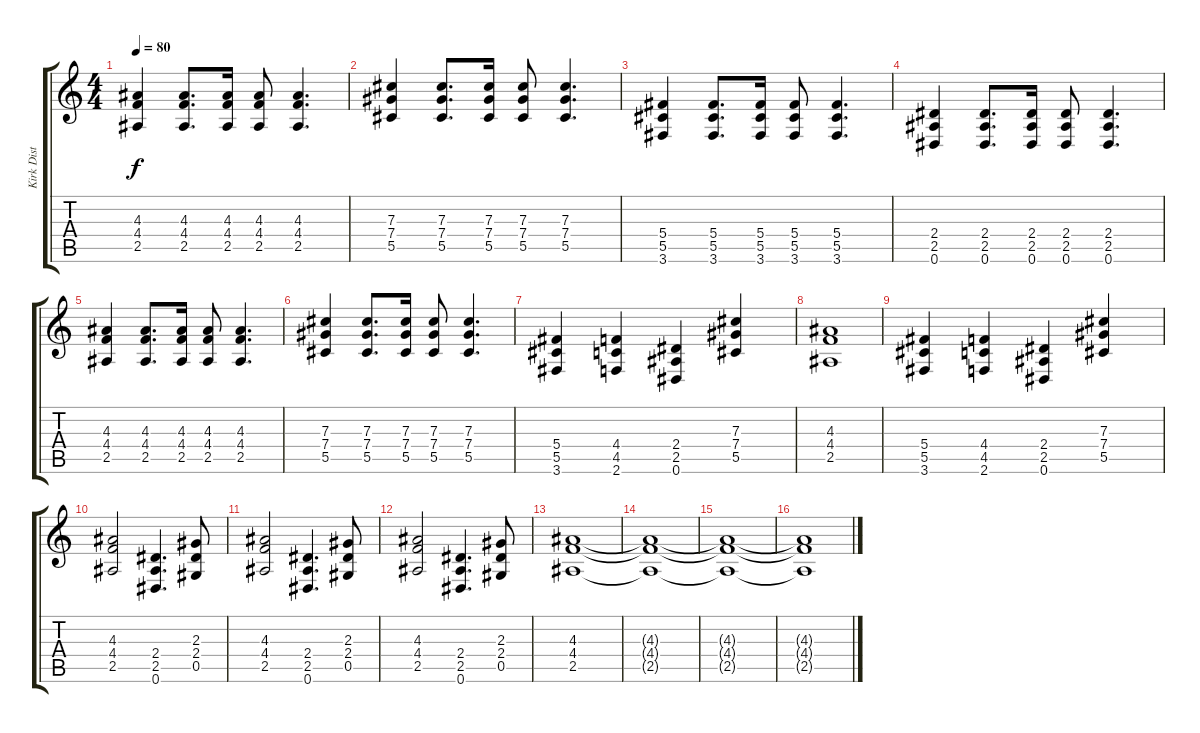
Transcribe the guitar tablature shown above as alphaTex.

\track ("Kirk Dist" "Kirk Dist") {instrument distortionguitar}
\staff {score tabs}
\tuning (Eb4 Bb3 Gb3 Db3 Ab2 Eb2) {hide}
\ts (4 4)
\tempo 80
\clef g2
\ks c
(4.3 4.4 2.5).4{dy f} (4.3 4.4 2.5).8{d} (4.3 4.4 2.5).16 (4.3 4.4 2.5).8 (4.3 4.4 2.5).4{d} |
(7.3 7.4 5.5).4 (7.3 7.4 5.5).8{d} (7.3 7.4 5.5).16 (7.3 7.4 5.5).8 (7.3 7.4 5.5).4{d} |
(5.4 5.5 3.6).4 (5.4 5.5 3.6).8{d} (5.4 5.5 3.6).16 (5.4 5.5 3.6).8 (5.4 5.5 3.6).4{d} |
(2.4 2.5 0.6).4 (2.4 2.5 0.6).8{d} (2.4 2.5 0.6).16 (2.4 2.5 0.6).8 (2.4 2.5 0.6).4{d} |
(4.3 4.4 2.5).4 (4.3 4.4 2.5).8{d} (4.3 4.4 2.5).16 (4.3 4.4 2.5).8 (4.3 4.4 2.5).4{d} |
(7.3 7.4 5.5).4 (7.3 7.4 5.5).8{d} (7.3 7.4 5.5).16 (7.3 7.4 5.5).8 (7.3 7.4 5.5).4{d} |
(5.4 5.5 3.6).4 (4.4 4.5 2.6).4 (2.4 2.5 0.6).4 (7.3 7.4 5.5).4 |
(4.3 4.4 2.5).1 |
(5.4 5.5 3.6).4 (4.4 4.5 2.6).4 (2.4 2.5 0.6).4 (7.3 7.4 5.5).4 |
(4.3 4.4 2.5).2 (2.4 2.5 0.6).4{d} (2.3 2.4 0.5).8 |
(4.3 4.4 2.5).2 (2.4 2.5 0.6).4{d} (2.3 2.4 0.5).8 |
(4.3 4.4 2.5).2 (2.4 2.5 0.6).4{d} (2.3 2.4 0.5).8 |
(4.3 4.4 2.5).1 |
(4.3{t} 4.4{t} 2.5{t}).1 |
(4.3{t} 4.4{t} 2.5{t}).1 |
(4.3{t} 4.4{t} 2.5{t}).1
